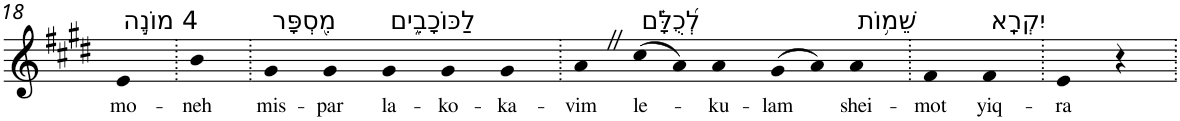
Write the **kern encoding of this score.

**kern	**text
*part1	*part1
*staff1	*staff1
*I"Piano	*
*I'Pno	*
!!LO:PB:g=z
*clefG2	*
*k[f#c#g#d#]	*
*E:	*
=18	=18
!LO:TX:a:t=4 מוֹנֶ֣ה	!
!	!LO:LY:b
4e	mo-
=19.	=19.
!	!LO:LY:b
4b	-neh
=20.	=20.
!LO:TX:a:t=מִ֭סְפָּר	!
!	!LO:LY:b
4g#	mis-
!	!LO:LY:b
4g#	-par
!LO:TX:a:t=לַכּוֹכָבִ֑ים	!
!	!LO:LY:b
4g#	la-
!	!LO:LY:b
4g#	-ko-
!	!LO:LY:b
4g#	-ka-
=21.	=21.
!	!LO:LY:b
4aZ	-vim
!LO:TX:a:t=לְ֝כֻלָּ֗ם	!
!	!LO:LY:b
(>8cc#	le-
8a)	.
!	!LO:LY:b
4a	-ku-
!	!LO:LY:b
(>8g#	-lam
8a)	.
!LO:TX:a:t=שֵׁמ֥וֹת	!
!	!LO:LY:b
4a	shei-
=22.	=22.
!	!LO:LY:b
4f#	-mot
!LO:TX:a:t=יִקְרָֽא	!
!	!LO:LY:b
4f#	yiq-
=23.	=23.
!	!LO:LY:b
4e	-ra
4r	.
=.	=.
*-	*-
